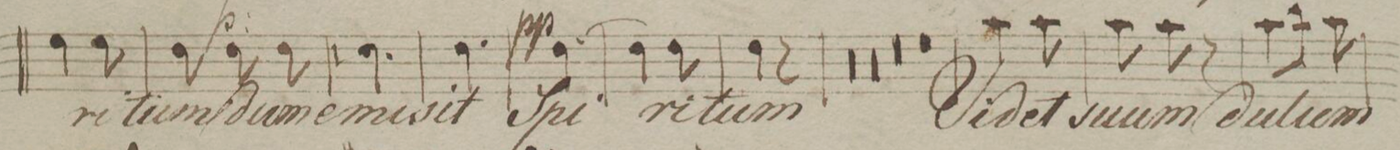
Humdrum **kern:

**kern	**text	**dynam
*I"Cant!	*	*
*clefC1	*	*
*k[b-e-]	*	*
*M3/8	*	*
4cc\]	.	.
8cc\	-ri-	.
=117	=117	=117
8b-\	-tum	.
8b-\	dum	p
8b-\	e-	.
=118	=118	=118
4.b-\	-mi-	.
=119	=119	=119
4.b-\	-sit	.
=120	=120	=120
[4.b-\	Spi-	pp
=121	=121	=121
4b-\]	.	.
8b-\	-ri-	.
=122	=122	=122
4b-\	-tum	.
8r	.	.
=123	=123	=123
1.r	.	.
=124	=124	=124
=125	=125	=125
=126	=126	=126
=127	=127	=127
1.r	.	.
=128	=128	=128
=129	=129	=129
=130	=130	=130
=131	=131	=131
1.r	.	.
=132	=132	=132
=133	=133	=133
=134	=134	=134
=135	=135	=135
2.r	.	.
=136	=136	=136
=137	=137	=137
4ff\	Vi-	.
8ff\	-det	.
=138	=138	=138
8ff\	su-	.
8ff\	-um	.
8r	.	.
=139	=139	=139
8ff\L	dul-	.
8gg\J	.	.
8ff\	-cem	.
=140	=140	=140
*-	*-	*-
